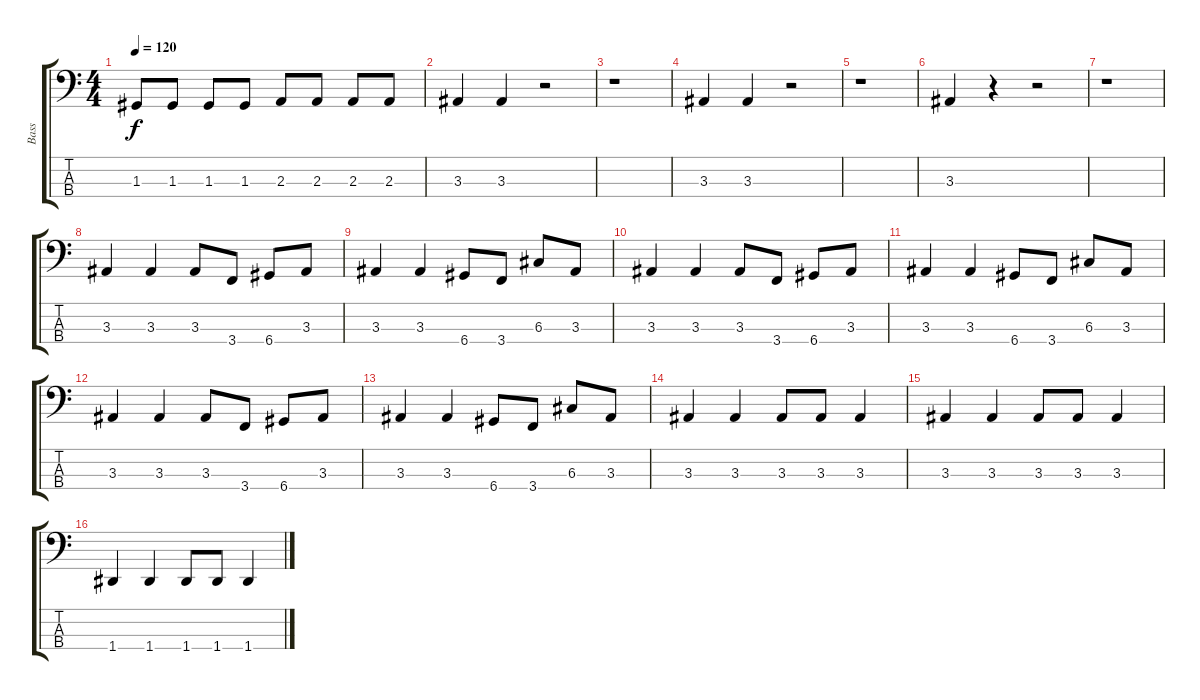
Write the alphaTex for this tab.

\track ("Bass" "Bass") {instrument slapbass1}
\staff {score tabs}
\tuning (F2 C2 G1 D1) {hide}
\ts (4 4)
\tempo 120
\clef f4
\ks c
1.3.8{dy f} 1.3.8 1.3.8 1.3.8 2.3.8 2.3.8 2.3.8 2.3.8 |
3.3.4 3.3.4 r.2 |
r.1 |
3.3.4 3.3.4 r.2 |
r.1 |
3.3.4 r.4 r.2 |
r.1 |
3.3.4 3.3.4 3.3.8 3.4.8 6.4.8 3.3.8 |
3.3.4 3.3.4 6.4.8 3.4.8 6.3.8 3.3.8 |
3.3.4 3.3.4 3.3.8 3.4.8 6.4.8 3.3.8 |
3.3.4 3.3.4 6.4.8 3.4.8 6.3.8 3.3.8 |
3.3.4 3.3.4 3.3.8 3.4.8 6.4.8 3.3.8 |
3.3.4 3.3.4 6.4.8 3.4.8 6.3.8 3.3.8 |
3.3.4 3.3.4 3.3.8 3.3.8 3.3.4 |
3.3.4 3.3.4 3.3.8 3.3.8 3.3.4 |
1.4.4 1.4.4 1.4.8 1.4.8 1.4.4
